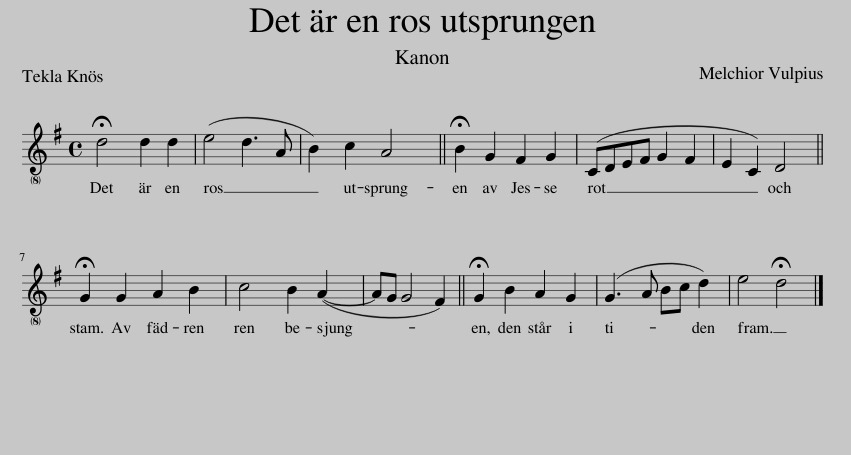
X:1
L:1/8
M:4/4
I:linebreak $
K:G
V:1 treble
V:1
 !fermata!d4 d2 d2 | (e4 d3 A | B2) c2 A4 || !fermata!B2 G2 F2 G2 | (CDEF G2 F2 | %5
 E2 C2) D4 ||$ !fermata!G2 G2 A2 B2 | c4 B2 (A2- | AG G4 F2) || !fermata!G2 B2 A2 G2 | %10
 (G3 A Bc d2) | e4 !fermata!d4 |] %12
